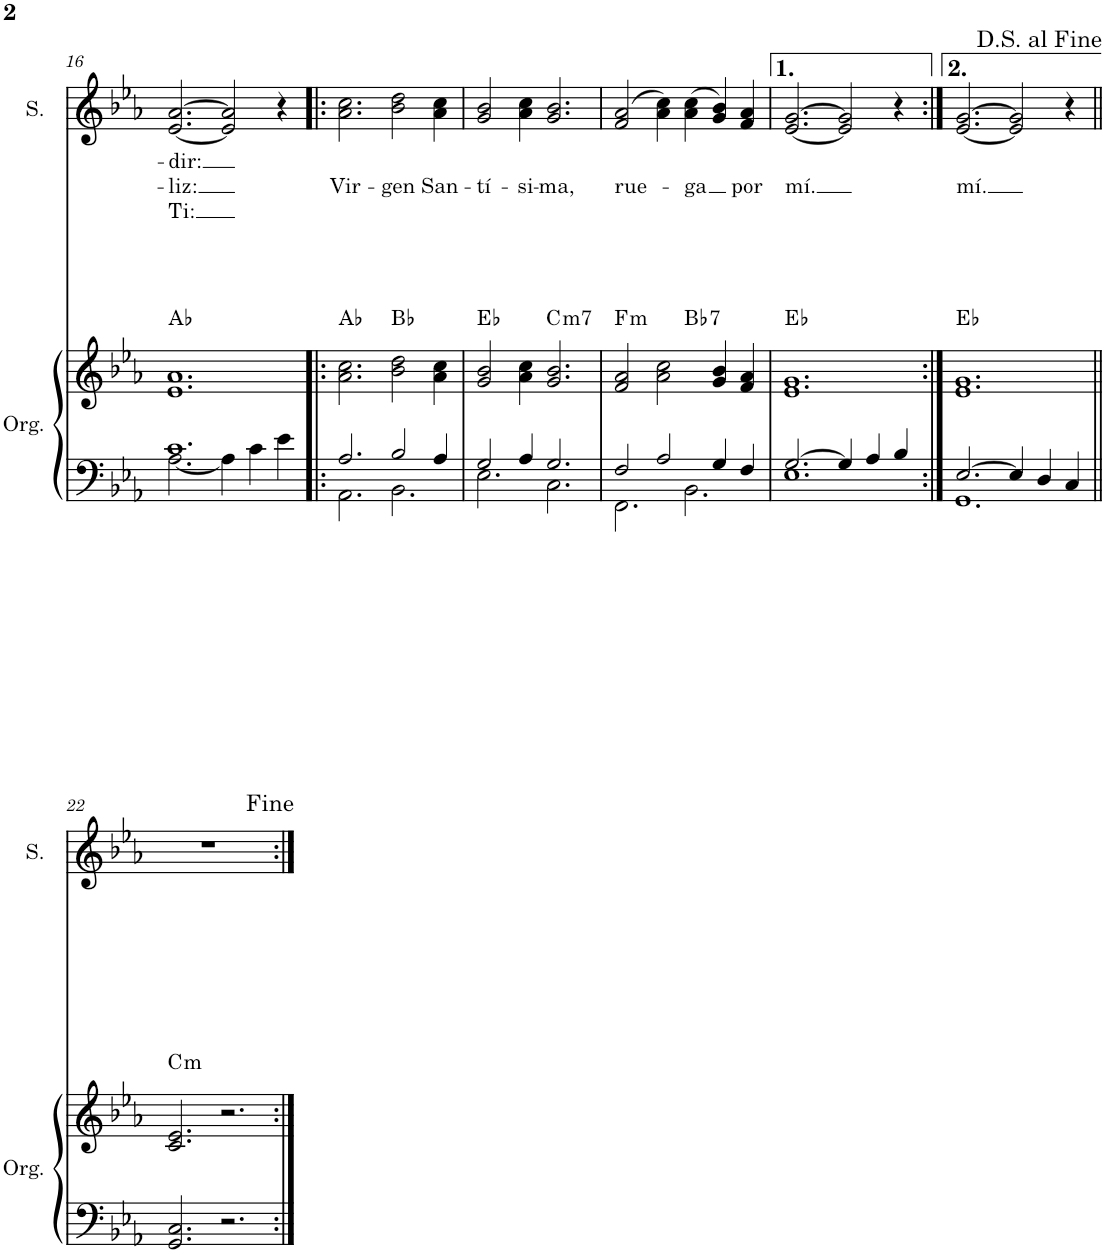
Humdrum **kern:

**kern	**kern	**harte	**kern	**text	**text	**text
*part2	*part2	*part2	*part1	*part1	*part1	*part1
*staff3	*staff2	*	*staff1	*staff1	*staff1	*staff1
*I"Órgano	*	*	*I"Soprano	*	*	*
*	*	*	*I'S.	*	*	*
!!LO:PB:g=z
*clefF4	*clefG2	*	*clefG2	*	*	*
*k[b-e-a-]	*k[b-e-a-]	*	*k[b-e-a-]	*	*	*
*M6/4	*M6/4	*	*M6/4	*	*	*
=16	=16	=16	=16	=16	=16	=16
*^	*	*	*	*	*	*
!	!	!	!	!	!LO:LY:b	!LO:LY:b	!LO:LY:b
1.c	[2.A-\	1.e- 1.a-	Ab:maj	[2.e-/ [2.a-/	-dir:	-liz:	Ti:
.	4A-\]	.	.	2e-/] 2a-/]	.	.	.
.	4c\	.	.	.	.	.	.
.	4e-\	.	.	4r	.	.	.
=17!|:	=17!|:	=17!|:	=17!|:	=17!|:	=17!|:	=17!|:	=17!|:
!	!	!	!	!	!	!LO:LY:b	!
2.A-/	2.AA-\	2.a-\ 2.cc\	Ab:maj	2.a-\ 2.cc\	.	Vir-	.
!	!	!	!	!	!	!LO:LY:b	!
2B-/	2.BB-\	2b-\ 2dd\	Bb:maj	2b-\ 2dd\	.	-gen	.
!	!	!	!	!	!	!LO:LY:b	!
4A-/	.	4a-\ 4cc\	.	4a-\ 4cc\	.	San-	.
=18	=18	=18	=18	=18	=18	=18	=18
!	!	!	!	!	!	!LO:LY:b	!
2G/	2.E-\	2g/ 2b-/	Eb:maj	2g/ 2b-/	.	-tí-	.
!	!	!	!	!	!	!LO:LY:b	!
4A-/	.	4a-\ 4cc\	.	4a-\ 4cc\	.	-si-	.
!	!	!	!LO:H:kt=m7	!	!	!LO:LY:b	!
2.G/	2.C\	2.g/ 2.b-/	C:min7	2.g/ 2.b-/	.	-ma,	.
=19	=19	=19	=19	=19	=19	=19	=19
!	!	!	!LO:H:kt=m	!	!	!LO:LY:b	!
*	*	*^	*	*	*	*	*
2F/	2.FF\	2f/ 2a-/	2.ryy	F:min	(2f/ 2a-/	.	rue-	.
2A-/	.	2a-\ 2cc\	.	.	4a-\ 4cc\)	.	.	.
!	!	!	!	!LO:H:kt=7	!	!	!LO:LY:b	!
.	2.BB-\	.	2.ryy	Bb:7	(4a-\ 4cc\	.	-ga	.
4G/	.	4g/ 4b-/	.	.	4g/ 4b-/)	.	.	.
!	!	!	!	!	!	!	!LO:LY:b	!
4F/	.	4f/ 4a-/	.	.	4f/ 4a-/	.	por	.
=20	=20	=20	=20	=20	=20	=20	=20	=20
!	!	!	!	!	!	!	!LO:LY:b	!
*	*	*v	*v	*	*	*	*	*
[2.G/	1.E-	1.e- 1.g	Eb:maj	[2.e-/ [2.g/	.	mí.	.
4G/]	.	.	.	2e-/] 2g/]	.	.	.
4A-/	.	.	.	.	.	.	.
4B-/	.	.	.	4r	.	.	.
=21:|!	=21:|!	=21:|!	=21:|!	=21:|!	=21:|!	=21:|!	=21:|!
!	!	!	!	!	!	!LO:LY:b	!
[2.E-/	1.GG	1.e- 1.g	Eb:maj	[2.e-/ [2.g/	.	mí.	.
4E-/]	.	.	.	2e-/] 2g/]	.	.	.
4D/	.	.	.	.	.	.	.
4C/	.	.	.	4r	.	.	.
*v	*v	*	*	*	*	*	*
!!LO:LB:g=z
=22||	=22||	=22||	=22||	=22||	=22||	=22||
!	!	!LO:H:kt=m	!	!	!	!
2.GG/ 2.C/	2.c/ 2.e-/	C:min	1.r	.	.	.
2.r	2.r	.	.	.	.	.
=:|!	=:|!	=:|!	=:|!	=:|!	=:|!	=:|!
*-	*-	*-	*-	*-	*-	*-
